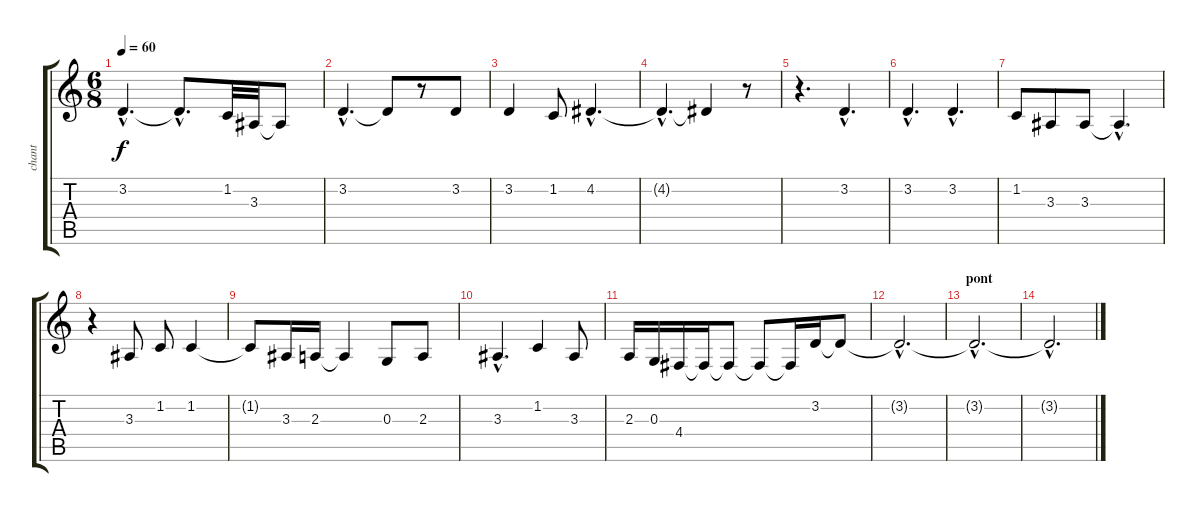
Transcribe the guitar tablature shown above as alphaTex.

\track ("chant" "chant") {instrument choiraahs}
\staff {score tabs}
\tuning (E4 B3 G3 D3 A2 E2) {hide}
\ts (6 8)
\tempo 60
\clef g2
\ks c
3.2{hac}.4{d dy f} 3.2{hac t}.8{d} 1.2.32 3.3.32 3.3{t}.8 |
3.2{hac}.4{d} 3.2{t}.8 r.8 3.2.8 |
3.2.4 1.2.8 4.2{hac}.4{d} |
4.2{hac t}.4{d} 4.2{t}.4 r.8 |
r.4{d} 3.2{hac}.4{d} |
3.2{hac}.4{d} 3.2{hac}.4{d} |
1.2.8 3.3.8 3.3.8 3.3{hac t}.4{d} |
r.4 3.3.8 1.2.8 1.2.4 |
1.2{t}.8 3.3.16 2.3.16 2.3{t}.4 0.3.8 2.3.8 |
3.3{hac}.4{d} 1.2.4 3.3.8 |
2.3.16 0.3.16 4.4.16 4.4{t}.16 4.4{t}.8 4.4{t}.8 4.4{t}.16 3.2.16 3.2{t}.8 |
3.2{hac t}.2{d} |
\section ("" "pont")
3.2{hac t}.2{d} |
3.2{hac t}.2{d}
